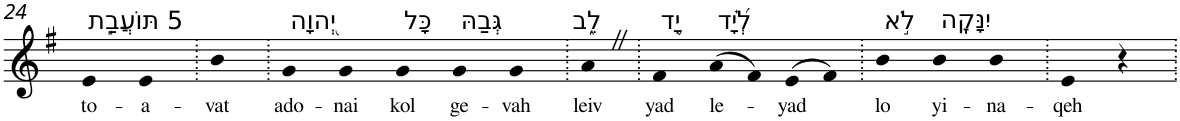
**kern	**text
*part1	*part1
*staff1	*staff1
*I"Piano	*
*I'Pno	*
!!LO:PB:g=z
*clefG2	*
*k[f#]	*
*G:	*
=24	=24
!LO:TX:a:t=5 תּוֹעֲבַ֣ת	!
!	!LO:LY:b
4e	to-
!	!LO:LY:b
4e	-a-
=25.	=25.
!	!LO:LY:b
4b	-vat
=26.	=26.
!LO:TX:a:t=יְ֭הוָה	!
!	!LO:LY:b
4g	ado-
!	!LO:LY:b
4g	-nai
!LO:TX:a:t=כָּל	!
!	!LO:LY:b
4g	kol
!LO:TX:a:t=גְּבַהּ	!
!	!LO:LY:b
4g	ge-
!	!LO:LY:b
4g	-vah
=27.	=27.
!LO:TX:a:t=לֵ֑ב	!
!	!LO:LY:b
4aZ	leiv
=28.	=28.
!LO:TX:a:t=יָ֥ד	!
!	!LO:LY:b
4f#	yad
!LO:TX:a:t=לְ֝יָ֗ד	!
!	!LO:LY:b
(>8a	le-
8f#)	.
!	!LO:LY:b
(>8e	-yad
8f#)	.
=29.	=29.
!LO:TX:a:t=לֹ֣א	!
!	!LO:LY:b
4b	lo
!LO:TX:a:t=יִנָּקֶֽה	!
!	!LO:LY:b
4b	yi-
!	!LO:LY:b
4b	-na-
=30.	=30.
!	!LO:LY:b
4e	-qeh
4r	.
=.	=.
*-	*-
